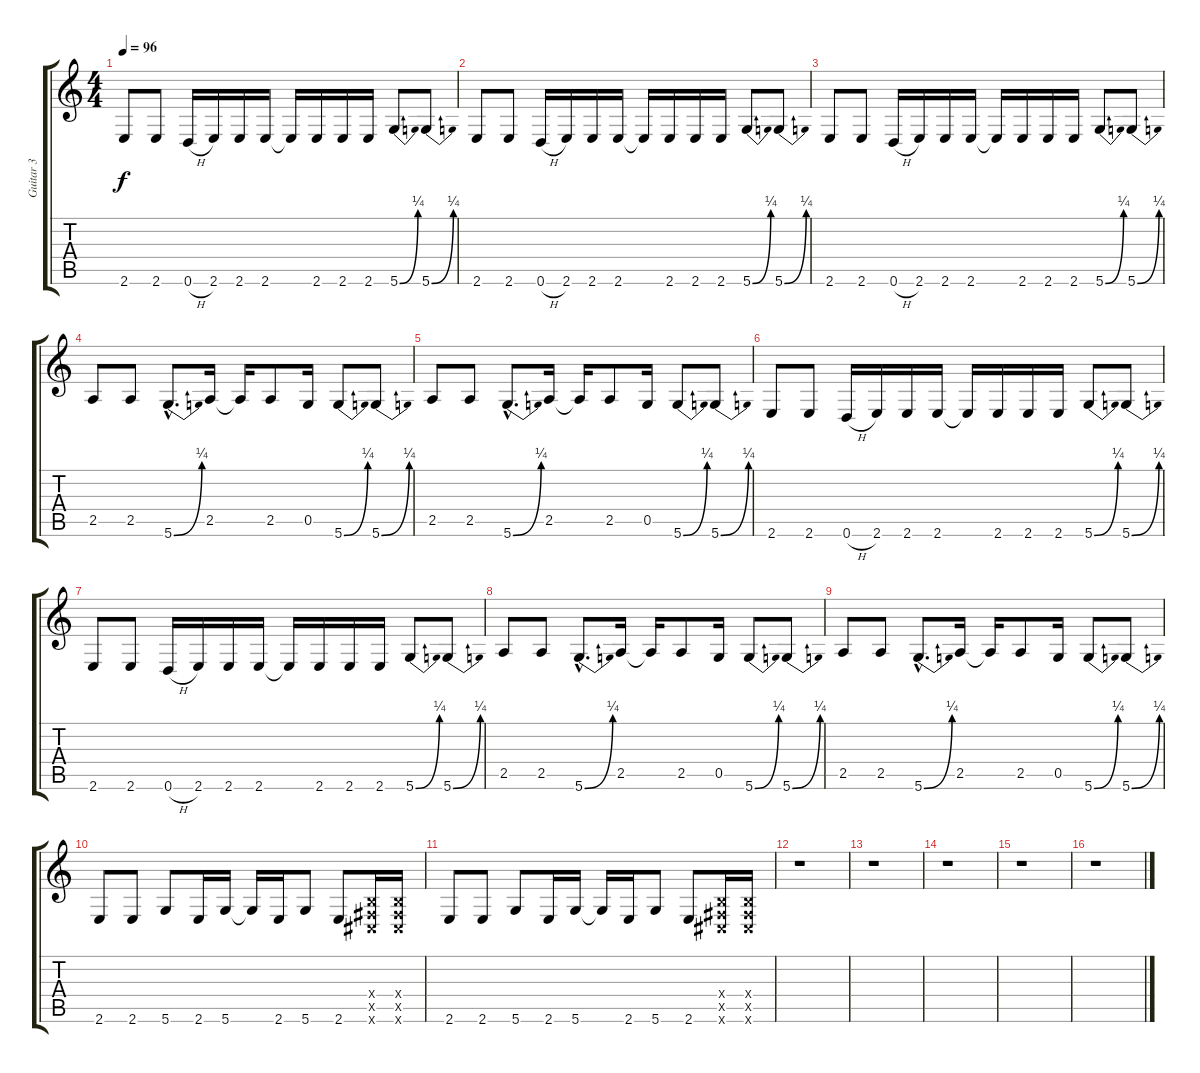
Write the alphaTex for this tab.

\track ("Guitar 3" "Guitar 3") {instrument distortionguitar}
\staff {score tabs}
\tuning (D4 A3 F3 C3 G2 D2) {hide}
\ts (4 4)
\tempo 96
\clef g2
\ks c
2.6.8{dy f} 2.6.8 0.6{h}.16 2.6.16 2.6.16 2.6.16 2.6{t}.16 2.6.16 2.6.16 2.6.16 5.6{be (bend 0 0 60 1)}.8 5.6{be (bend 0 0 60 1)}.8 |
2.6.8 2.6.8 0.6{h}.16 2.6.16 2.6.16 2.6.16 2.6{t}.16 2.6.16 2.6.16 2.6.16 5.6{be (bend 0 0 60 1)}.8 5.6{be (bend 0 0 60 1)}.8 |
2.6.8 2.6.8 0.6{h}.16 2.6.16 2.6.16 2.6.16 2.6{t}.16 2.6.16 2.6.16 2.6.16 5.6{be (bend 0 0 60 1)}.8 5.6{be (bend 0 0 60 1)}.8 |
2.5.8 2.5.8 5.6{be (bend 0 0 60 1) hac}.8{d} 2.5.16 2.5{t}.16 2.5.8 0.5.16 5.6{be (bend 0 0 60 1)}.8 5.6{be (bend 0 0 60 1)}.8 |
2.5.8 2.5.8 5.6{be (bend 0 0 60 1) hac}.8{d} 2.5.16 2.5{t}.16 2.5.8 0.5.16 5.6{be (bend 0 0 60 1)}.8 5.6{be (bend 0 0 60 1)}.8 |
2.6.8 2.6.8 0.6{h}.16 2.6.16 2.6.16 2.6.16 2.6{t}.16 2.6.16 2.6.16 2.6.16 5.6{be (bend 0 0 60 1)}.8 5.6{be (bend 0 0 60 1)}.8 |
2.6.8 2.6.8 0.6{h}.16 2.6.16 2.6.16 2.6.16 2.6{t}.16 2.6.16 2.6.16 2.6.16 5.6{be (bend 0 0 60 1)}.8 5.6{be (bend 0 0 60 1)}.8 |
2.5.8 2.5.8 5.6{be (bend 0 0 60 1) hac}.8{d} 2.5.16 2.5{t}.16 2.5.8 0.5.16 5.6{be (bend 0 0 60 1)}.8 5.6{be (bend 0 0 60 1)}.8 |
2.5.8 2.5.8 5.6{be (bend 0 0 60 1) hac}.8{d} 2.5.16 2.5{t}.16 2.5.8 0.5.16 5.6{be (bend 0 0 60 1)}.8 5.6{be (bend 0 0 60 1)}.8 |
2.6.8 2.6.8 5.6.8 2.6.16 5.6.16 5.6{t}.16 2.6.16 5.6.8 2.6.8 (-1.4{x} -1.5{x} -1.6{x}).16 (-1.4{x} -1.5{x} -1.6{x}).16 |
2.6.8 2.6.8 5.6.8 2.6.16 5.6.16 5.6{t}.16 2.6.16 5.6.8 2.6.8 (-1.4{x} -1.5{x} -1.6{x}).16 (-1.4{x} -1.5{x} -1.6{x}).16 |
r.1 |
r.1 |
r.1 |
r.1 |
r.1
